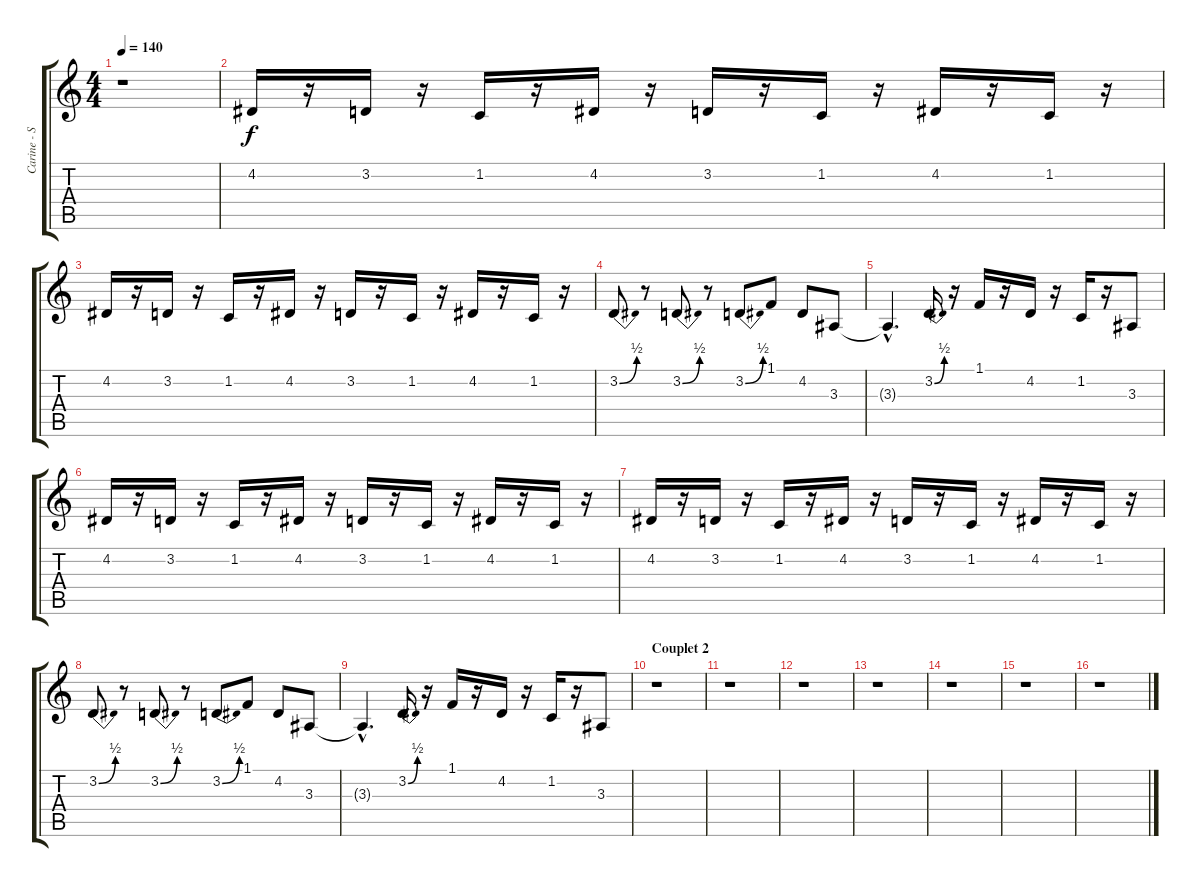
\track ("Carine - Sax Alto" "Carine - S") {instrument altosax}
\staff {score tabs}
\tuning (E4 B3 G3 D3 A2 E2) {hide}
\ts (4 4)
\tempo 140
\clef g2
\ks c
r.1{dy f} |
4.2.16 r.16 3.2.16 r.16 1.2.16 r.16 4.2.16 r.16 3.2.16 r.16 1.2.16 r.16 4.2.16 r.16 1.2.16 r.16 |
4.2.16 r.16 3.2.16 r.16 1.2.16 r.16 4.2.16 r.16 3.2.16 r.16 1.2.16 r.16 4.2.16 r.16 1.2.16 r.16 |
3.2{be (bend 0 0 60 2)}.8 r.8 3.2{be (bend 0 0 60 2)}.8 r.8 3.2{be (bend 0 0 60 2)}.8 1.1.8 4.2.8 3.3.8 |
3.3{hac t}.4{d} 3.2{be (bend 0 0 60 2)}.16 r.16 1.1.16 r.16 4.2.16 r.16 1.2.16 r.16 3.3.8 |
4.2.16 r.16 3.2.16 r.16 1.2.16 r.16 4.2.16 r.16 3.2.16 r.16 1.2.16 r.16 4.2.16 r.16 1.2.16 r.16 |
4.2.16 r.16 3.2.16 r.16 1.2.16 r.16 4.2.16 r.16 3.2.16 r.16 1.2.16 r.16 4.2.16 r.16 1.2.16 r.16 |
3.2{be (bend 0 0 60 2)}.8 r.8 3.2{be (bend 0 0 60 2)}.8 r.8 3.2{be (bend 0 0 60 2)}.8 1.1.8 4.2.8 3.3.8 |
3.3{hac t}.4{d} 3.2{be (bend 0 0 60 2)}.16 r.16 1.1.16 r.16 4.2.16 r.16 1.2.16 r.16 3.3.8 |
\section ("" "Couplet 2")
r.1 |
r.1 |
r.1 |
r.1 |
r.1 |
r.1 |
r.1
